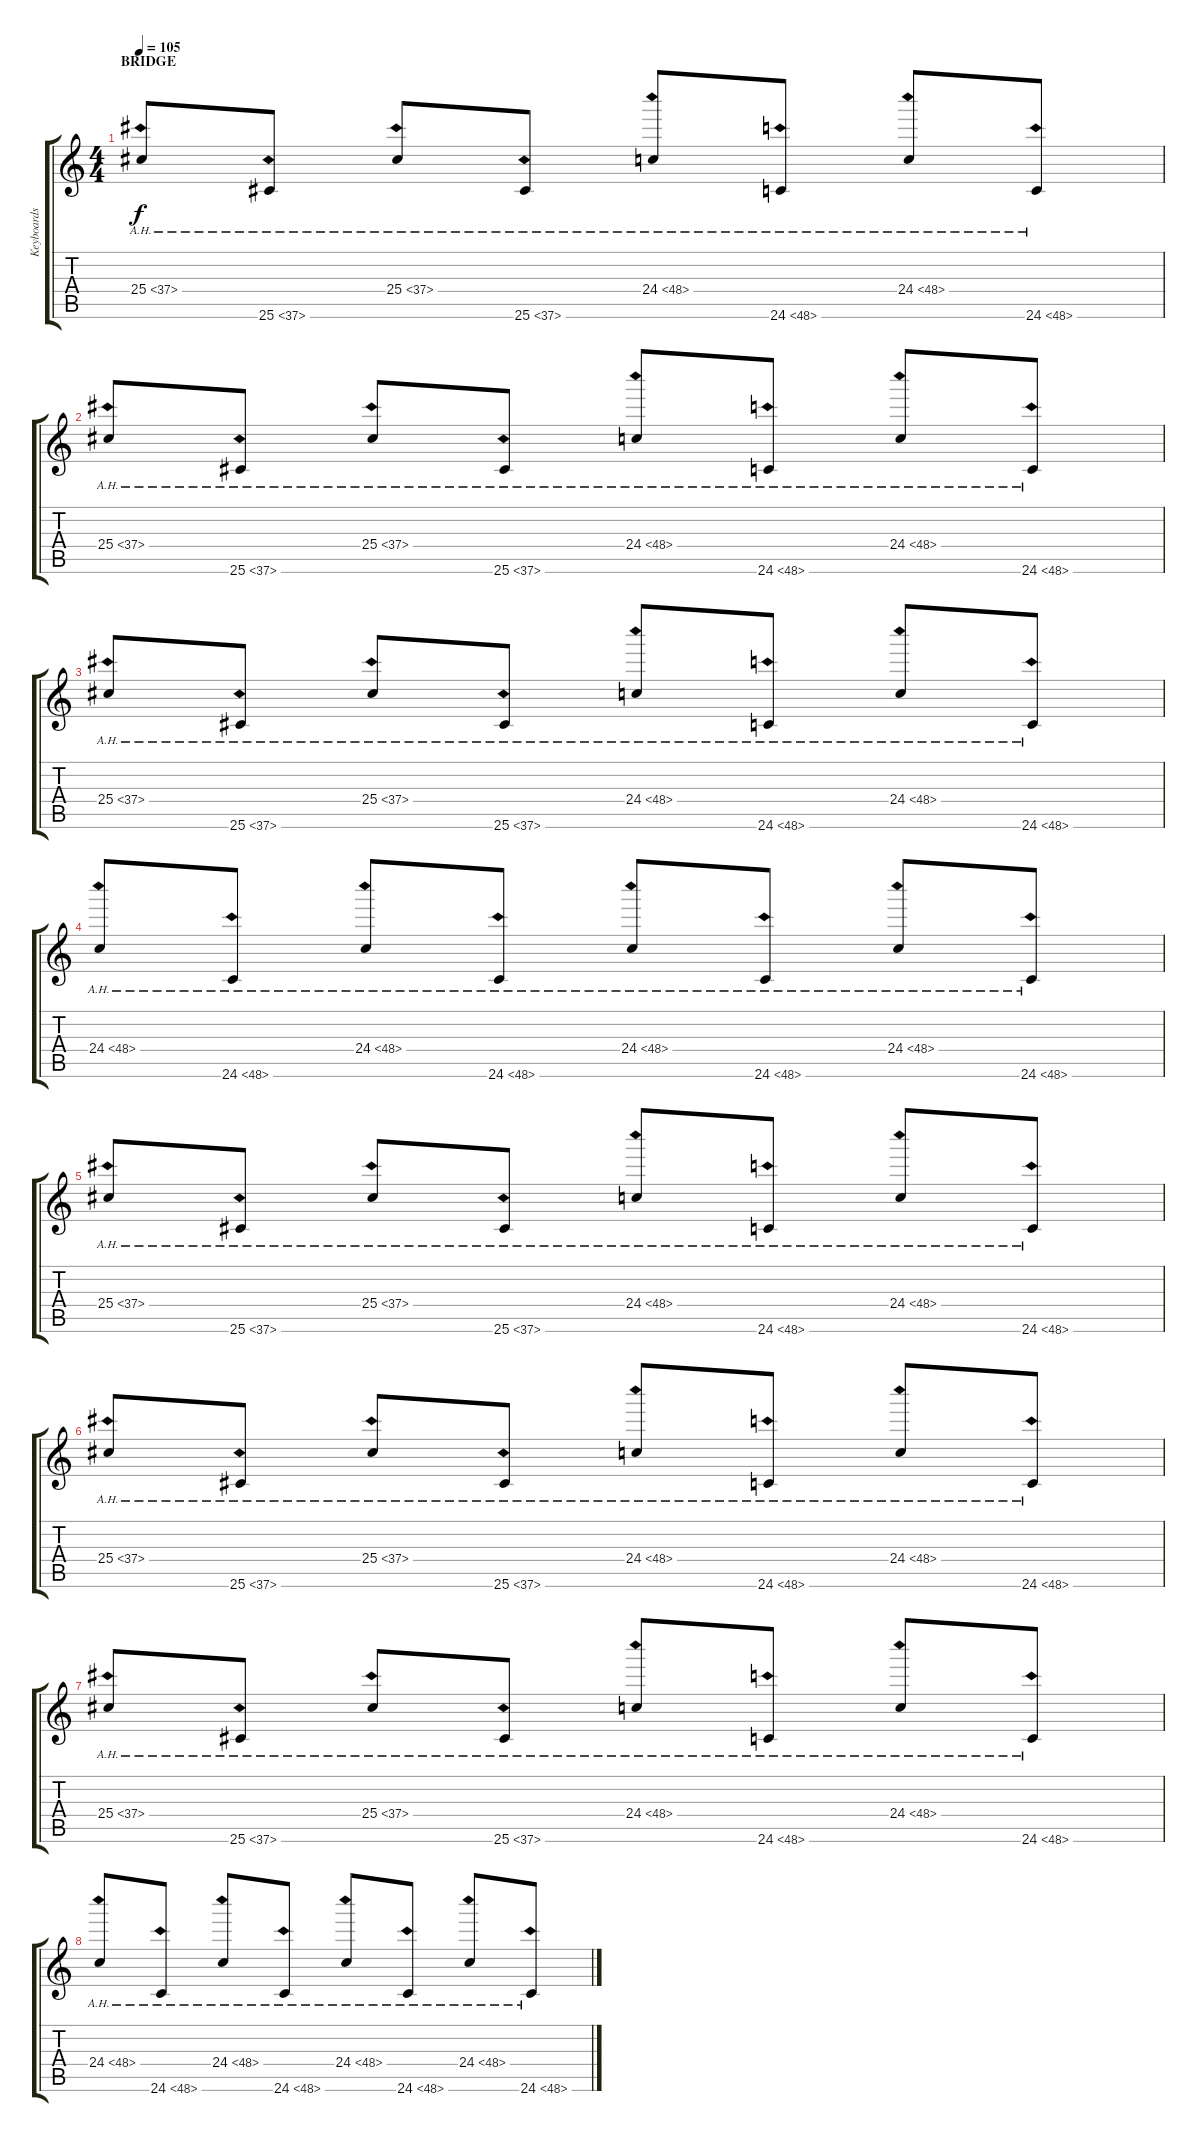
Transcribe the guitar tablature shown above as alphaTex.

\track ("Keyboards" "Keyboards") {instrument stringensemble1}
\staff {score tabs}
\tuning (D4 A3 F3 C3 G2 C2) {hide}
\ts (4 4)
\section ("" "BRIDGE")
\tempo 105
\clef g2
\ks c
25.4{ah 12}.8{dy f} 25.6{ah 12}.8 25.4{ah 12}.8 25.6{ah 12}.8 24.4{ah 24}.8 24.6{ah 24}.8 24.4{ah 24}.8 24.6{ah 24}.8 |
25.4{ah 12}.8 25.6{ah 12}.8 25.4{ah 12}.8 25.6{ah 12}.8 24.4{ah 24}.8 24.6{ah 24}.8 24.4{ah 24}.8 24.6{ah 24}.8 |
25.4{ah 12}.8 25.6{ah 12}.8 25.4{ah 12}.8 25.6{ah 12}.8 24.4{ah 24}.8 24.6{ah 24}.8 24.4{ah 24}.8 24.6{ah 24}.8 |
24.4{ah 24}.8 24.6{ah 24}.8 24.4{ah 24}.8 24.6{ah 24}.8 24.4{ah 24}.8 24.6{ah 24}.8 24.4{ah 24}.8 24.6{ah 24}.8 |
25.4{ah 12}.8 25.6{ah 12}.8 25.4{ah 12}.8 25.6{ah 12}.8 24.4{ah 24}.8 24.6{ah 24}.8 24.4{ah 24}.8 24.6{ah 24}.8 |
25.4{ah 12}.8 25.6{ah 12}.8 25.4{ah 12}.8 25.6{ah 12}.8 24.4{ah 24}.8 24.6{ah 24}.8 24.4{ah 24}.8 24.6{ah 24}.8 |
25.4{ah 12}.8 25.6{ah 12}.8 25.4{ah 12}.8 25.6{ah 12}.8 24.4{ah 24}.8 24.6{ah 24}.8 24.4{ah 24}.8 24.6{ah 24}.8 |
24.4{ah 24}.8 24.6{ah 24}.8 24.4{ah 24}.8 24.6{ah 24}.8 24.4{ah 24}.8 24.6{ah 24}.8 24.4{ah 24}.8 24.6{ah 24}.8
